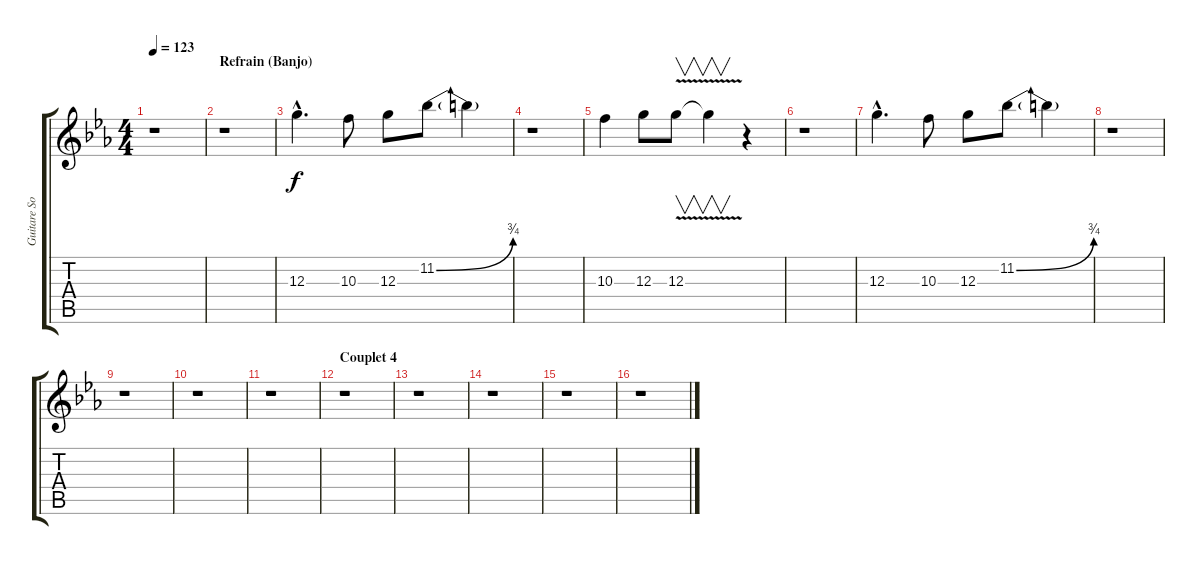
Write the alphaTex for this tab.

\track ("Guitare Solo" "Guitare So") {instrument electricguitarjazz}
\staff {score tabs}
\tuning (E4 B3 G3 D3 A2 E2) {hide}
\ts (4 4)
\tempo 123
\clef g2
\ks cminor
r.1{dy f} |
\section ("" "Refrain (Banjo)")
r.1 |
12.3{hac}.4{d} 10.3.8 12.3.8 11.2{be (bend 0 0 60 3)}.8 11.2{t}.4 |
r.1 |
10.3.4 12.3.8 12.3{v}.8{v} 12.3{t}.4{v} r.4 |
r.1 |
12.3{hac}.4{d} 10.3.8 12.3.8 11.2{be (bend 0 0 60 3)}.8 11.2{t}.4 |
r.1 |
r.1 |
r.1 |
r.1 |
\section ("" "Couplet 4")
r.1 |
r.1 |
r.1 |
r.1 |
r.1
